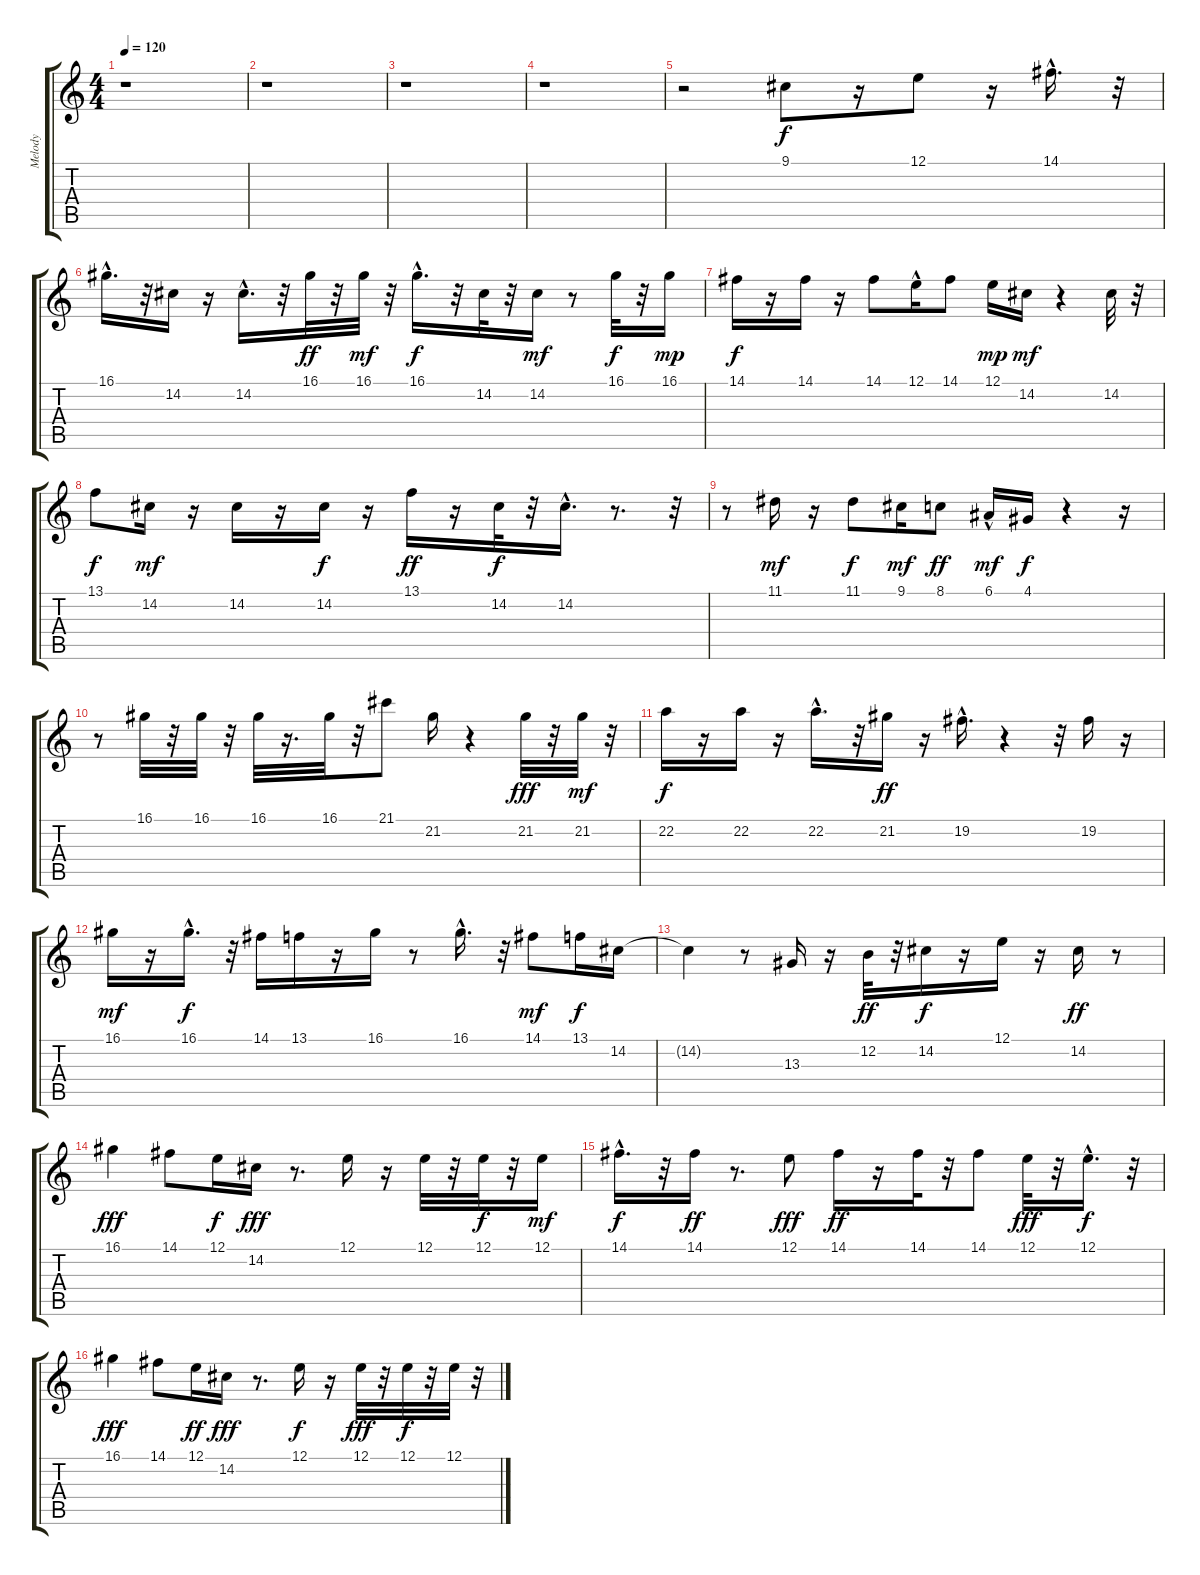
\track ("Melody" "Melody") {instrument fx4atmosphere}
\staff {score tabs}
\tuning (E4 B3 G3 D3 A2 E2) {hide}
\ts (4 4)
\tempo 120
\clef g2
\ks c
r.1{dy fff} |
r.1 |
r.1 |
r.1 |
r.2 9.1.8{dy f} r.16 12.1.8 r.16 14.1{hac}.16{d} r.32 |
16.1{hac}.16{d} r.32 14.2.16 r.16 14.2{hac}.16{d} r.32 16.1.32{dy ff} r.32 16.1.32{dy mf} r.32 16.1{hac}.16{d dy f} r.32 14.2.32 r.32 14.2.16{dy mf} r.8 16.1.32{dy f} r.32 16.1.16{dy mp} |
14.1.16{dy f} r.16 14.1.16 r.16 14.1.8 12.1{hac}.16 14.1.8 12.1.16{dy mp} 14.2.16{dy mf} r.4 14.2.32 r.32 |
13.1.8{dy f} 14.2.16{dy mf} r.16 14.2.16 r.16 14.2.16{dy f} r.16 13.1.16{dy ff} r.16 14.2.32{dy f} r.32 14.2{hac}.16{d} r.8{d} r.32 |
r.8 11.1.16{dy mf} r.16 11.1.8{dy f} 9.1.16{dy mf} 8.1.8{dy ff} 6.1{hac}.16{dy mf} 4.1.16{dy f} r.4 r.16 |
r.8 16.1.32 r.32 16.1.32 r.32 16.1.32 r.16{d} 16.1.32 r.32 21.1.8 21.2.16 r.4 21.2.32{dy fff} r.32 21.2.32{dy mf} r.32 |
22.2.16{dy f} r.16 22.2.16 r.16 22.2{hac}.16{d} r.32 21.2.16{dy ff} r.16 19.2{hac}.16{d} r.4 r.32 19.2.16 r.16 |
16.1.16{dy mf} r.16 16.1{hac}.16{d dy f} r.32 14.1.16 13.1.16 r.16 16.1.16 r.8 16.1{hac}.16{d} r.32 14.1.8{dy mf} 13.1.16{dy f} 14.2.16 |
14.2{t}.4 r.8 13.3.16 r.16 12.2.32{dy ff} r.32 14.2.16{dy f} r.16 12.1.16 r.16 14.2.16{dy ff} r.8 |
16.1.4{dy fff} 14.1.8 12.1.16{dy f} 14.2.16{dy fff} r.8{d} 12.1.16 r.16 12.1.32 r.32 12.1.32{dy f} r.32 12.1.16{dy mf} |
14.1{hac}.16{d dy f} r.32 14.1.16{dy ff} r.8{d} 12.1.8{dy fff} 14.1.16{dy ff} r.16 14.1.32 r.32 14.1.8 12.1.32{dy fff} r.32 12.1{hac}.16{d dy f} r.32 |
16.1.4{dy fff} 14.1.8 12.1.16{dy ff} 14.2.16{dy fff} r.8{d} 12.1.16{dy f} r.16 12.1.32{dy fff} r.32 12.1.32{dy f} r.32 12.1.32 r.32
